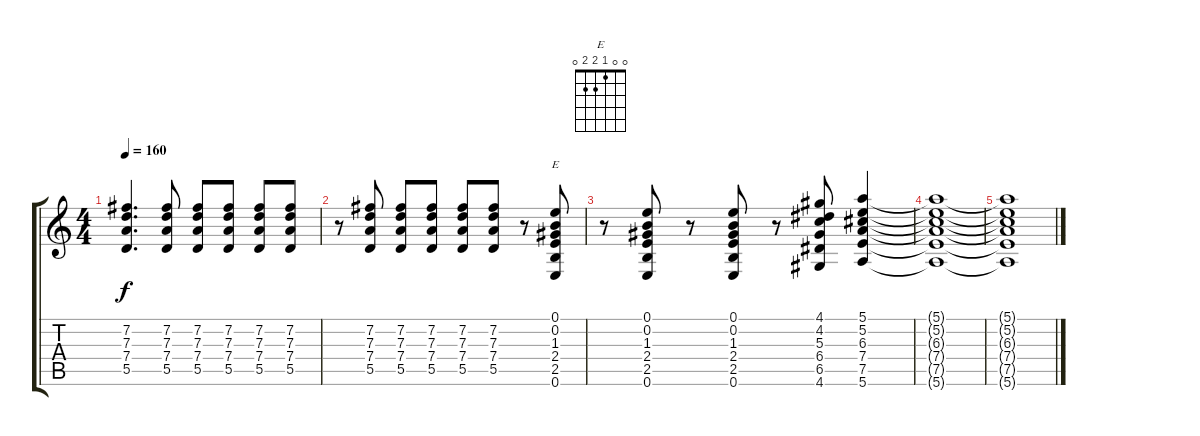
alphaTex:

\track "" {instrument electricguitarclean}
\staff {score tabs}
\tuning (E4 B3 G3 D3 A2 E2) {hide}
\chord ("E" 0 0 1 2 2 0)
\ts (4 4)
\tempo 160
\clef g2
\ks c
(7.2{t} 7.3{t} 7.4{t} 5.5{t}).4{d dy f} (7.2 7.3 7.4 5.5).8 (7.2 7.3 7.4 5.5).8 (7.2 7.3 7.4 5.5).8 (7.2 7.3 7.4 5.5).8 (7.2 7.3 7.4 5.5).8 |
r.8 (7.2 7.3 7.4 5.5).8 (7.2 7.3 7.4 5.5).8 (7.2 7.3 7.4 5.5).8 (7.2 7.3 7.4 5.5).8 (7.2 7.3 7.4 5.5).8 r.8 (0.1 0.2 1.3 2.4 2.5 0.6).8{ch "E"} |
r.8 (0.1 0.2 1.3 2.4 2.5 0.6).8 r.8 (0.1 0.2 1.3 2.4 2.5 0.6).8 r.8 (4.1 4.2 5.3 6.4 6.5 4.6).8 (5.1 5.2 6.3 7.4 7.5 5.6).4 |
(5.1{t} 5.2{t} 6.3{t} 7.4{t} 7.5{t} 5.6{t}).1 |
(5.1{t} 5.2{t} 6.3{t} 7.4{t} 7.5{t} 5.6{t}).1
